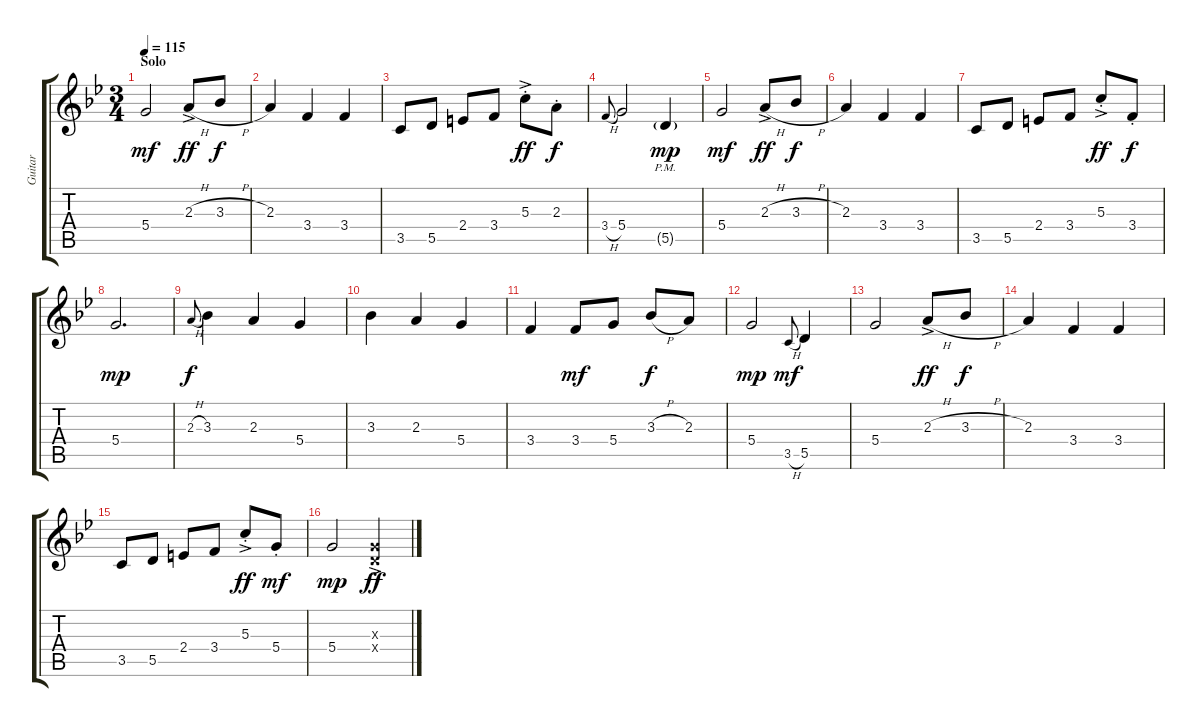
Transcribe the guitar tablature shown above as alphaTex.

\track ("Guitar" "Guitar") {instrument electricguitarjazz}
\staff {score tabs}
\tuning (E4 B3 G3 D3 A2 E2) {hide}
\ts (3 4)
\section ("" "Solo")
\tempo 115
\clef g2
\ks gminor
5.4.2{dy mf} 2.3{h ac}.8{dy ff} 3.3{h}.8{dy f} |
2.3.4 3.4.4 3.4.4 |
3.5.8 5.5.8 2.4.8 3.4.8 5.3{ac st}.8{dy ff} 2.3{st}.8{dy f} |
3.4{h}.8{gr onbeat} 5.4.2 5.5{g pm}.4{dy mp} |
5.4.2{dy mf} 2.3{h ac}.8{dy ff} 3.3{h}.8{dy f} |
2.3.4 3.4.4 3.4.4 |
3.5.8 5.5.8 2.4.8 3.4.8 5.3{ac st}.8{dy ff} 3.4{st}.8{dy f} |
5.4.2{d dy mp} |
2.3{h}.8{gr onbeat dy f} 3.3.4 2.3.4 5.4.4 |
3.3.4 2.3.4 5.4.4 |
3.4.4 3.4.8{dy mf} 5.4.8 3.3{h}.8{dy f} 2.3.8 |
5.4.2{dy mp} 3.5{h}.8{gr onbeat dy mf} 5.5.4 |
5.4.2 2.3{h ac}.8{dy ff} 3.3{h}.8{dy f} |
2.3.4 3.4.4 3.4.4 |
3.5.8 5.5.8 2.4.8 3.4.8 5.3{ac st}.8{dy ff} 5.4{st}.8{dy mf} |
5.4.2{dy mp} (0.3{ac x} 0.4{ac x}).4{dy ff}
